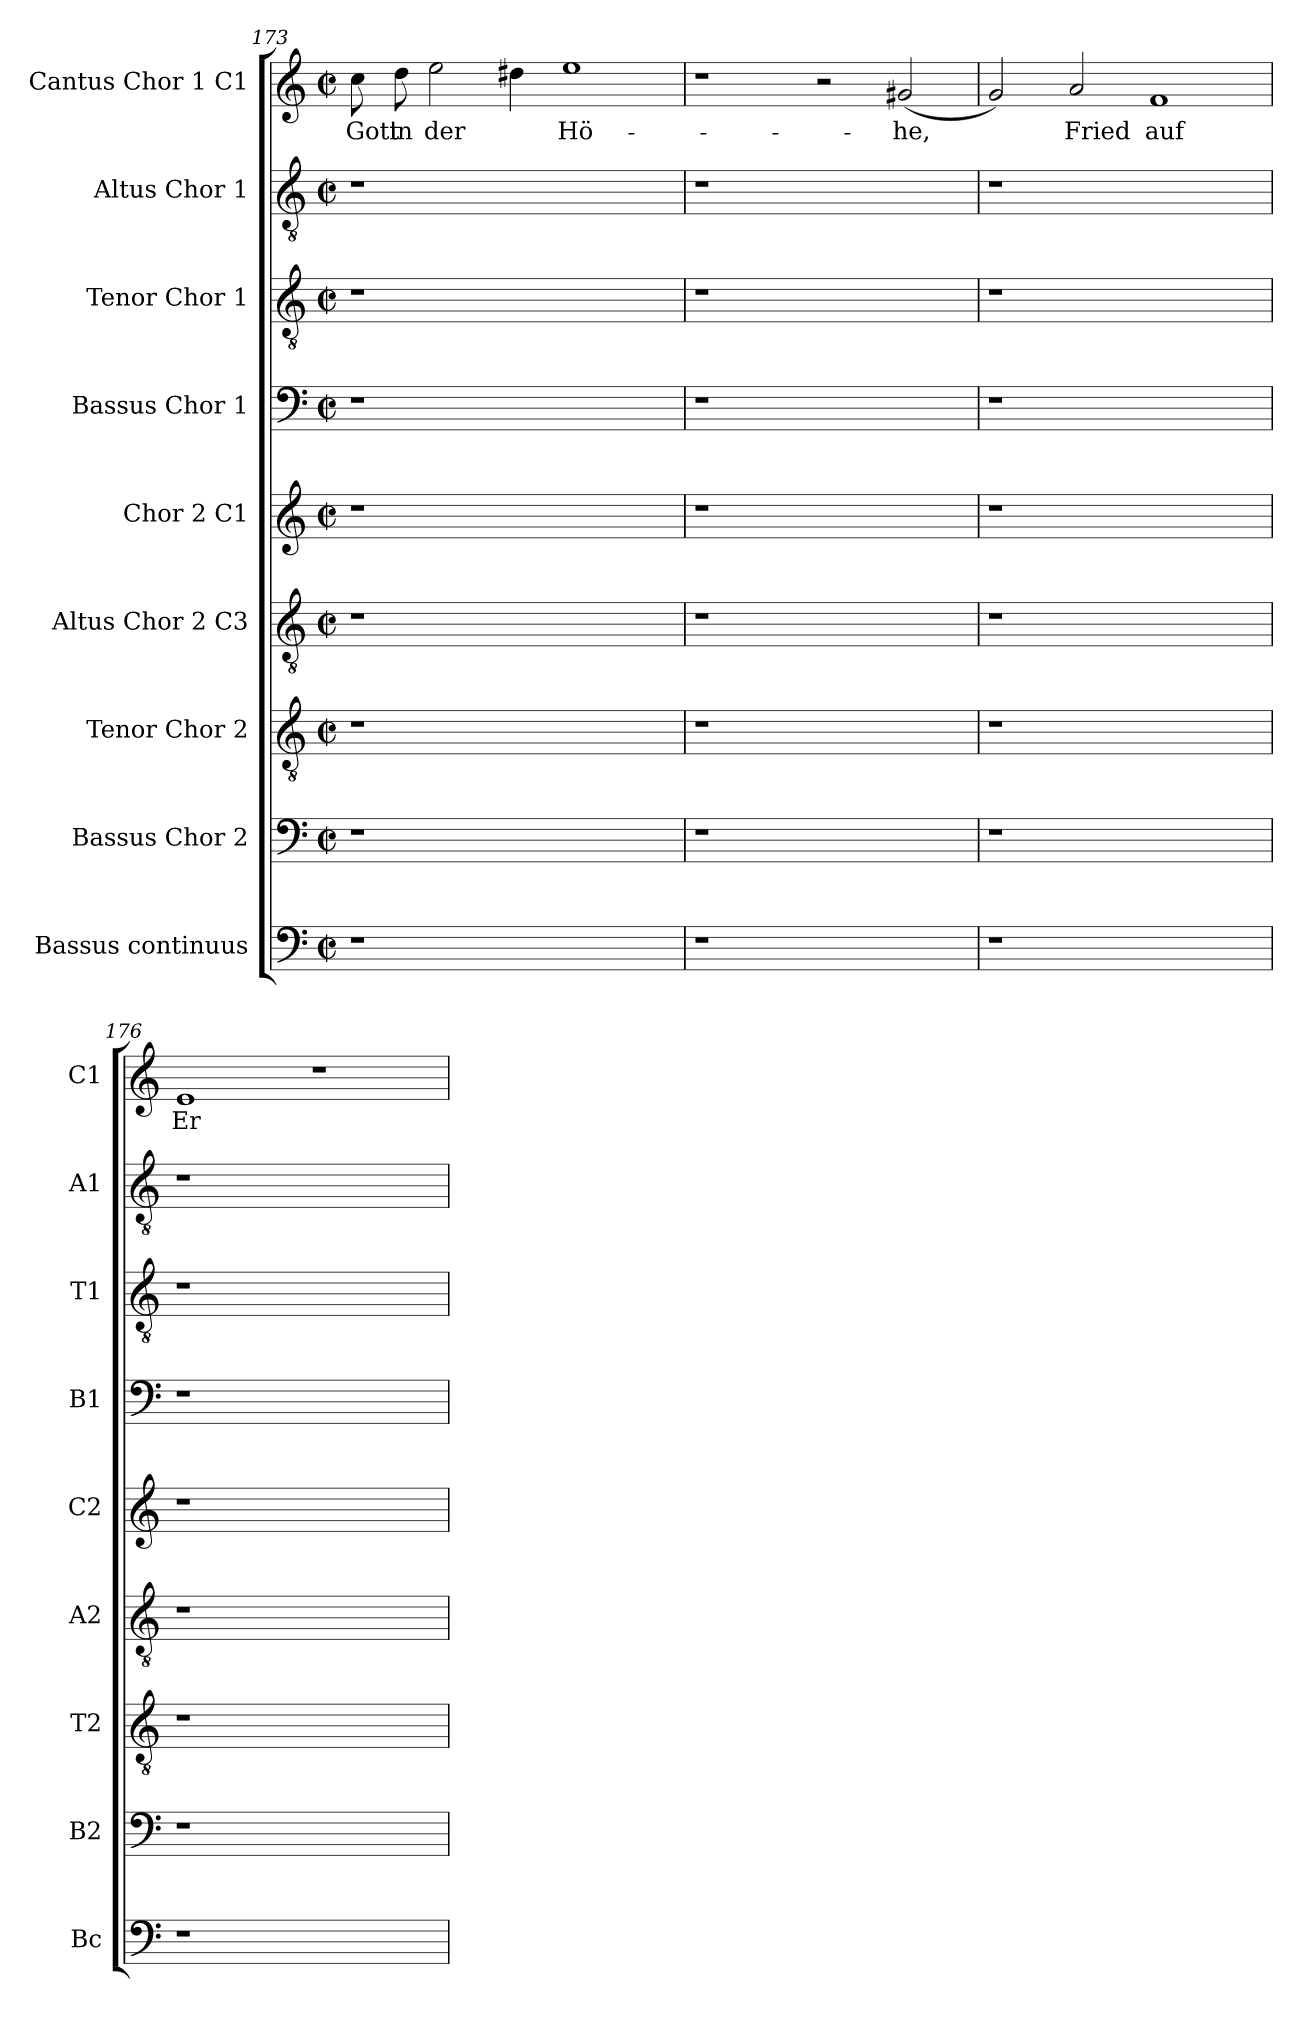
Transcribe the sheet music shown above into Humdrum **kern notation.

**kern	**kern	**kern	**kern	**kern	**kern	**kern	**kern	**kern	**text
*part9	*part8	*part7	*part6	*part5	*part4	*part3	*part2	*part1	*part1
*staff9	*staff8	*staff7	*staff6	*staff5	*staff4	*staff3	*staff2	*staff1	*staff1
*I"Bassus continuus	*I"Bassus Chor 2	*I"Tenor Chor 2	*I"Altus Chor 2 C3	*I"Chor 2 C1	*I"Bassus Chor 1	*I"Tenor Chor 1	*I"Altus Chor 1	*I"Cantus Chor 1 C1	*
*I'Bc	*I'B2	*I'T2	*I'A2	*I'C2	*I'B1	*I'T1	*I'A1	*I'C1	*
*clefF4	*clefF4	*clefGv2	*clefGv2	*clefG2	*clefF4	*clefGv2	*clefGv2	*clefG2	*
*ITrd7c12	*	*	*	*	*	*	*	*	*
*k[]	*k[]	*k[]	*k[]	*k[]	*k[]	*k[]	*k[]	*k[]	*
*C:	*C:	*C:	*C:	*C:	*C:	*C:	*C:	*C:	*
*M2/2	*M2/2	*M2/2	*M2/2	*M2/2	*M2/2	*M2/2	*M2/2	*M2/2	*
*met(c|)	*met(c|)	*met(c|)	*met(c|)	*met(c|)	*met(c|)	*met(c|)	*met(c|)	*met(c|)	*
=173	=173	=173	=173	=173	=173	=173	=173	=173	=173
!	!	!	!	!	!	!	!	!	!LO:LY:b
1r	1r	1r	1r	1r	1r	1r	1r	8cc\	Gott
!	!	!	!	!	!	!	!	!	!LO:LY:b
.	.	.	.	.	.	.	.	8dd\	in
!	!	!	!	!	!	!	!	!	!LO:LY:b
.	.	.	.	.	.	.	.	2ee\	der
.	.	.	.	.	.	.	.	4dd#X\	.
!	!	!	!	!	!	!	!	!	!LO:LY:b
1ryy	1ryy	1ryy	1ryy	1ryy	1ryy	1ryy	1ryy	1ee	Hö-
!!LO:LB:g=z
=174	=174	=174	=174	=174	=174	=174	=174	=174	=174
1r	1r	1r	1r	1r	1r	1r	1r	1r	.
1ryy	1ryy	1ryy	1ryy	1ryy	1ryy	1ryy	1ryy	2r	.
!	!	!	!	!	!	!	!	!	!LO:LY:b
.	.	.	.	.	.	.	.	(<2g#X/	-he,
=175	=175	=175	=175	=175	=175	=175	=175	=175	=175
1r	1r	1r	1r	1r	1r	1r	1r	2g/)	.
!	!	!	!	!	!	!	!	!	!LO:LY:b
.	.	.	.	.	.	.	.	2a/	Fried
!	!	!	!	!	!	!	!	!	!LO:LY:b
1ryy	1ryy	1ryy	1ryy	1ryy	1ryy	1ryy	1ryy	1f	auf
=176	=176	=176	=176	=176	=176	=176	=176	=176	=176
!	!	!	!	!	!	!	!	!	!LO:LY:b
1r	1r	1r	1r	1r	1r	1r	1r	1e	Er-
1ryy	1ryy	1ryy	1ryy	1ryy	1ryy	1ryy	1ryy	1r	.
=	=	=	=	=	=	=	=	=	=
*-	*-	*-	*-	*-	*-	*-	*-	*-	*-
